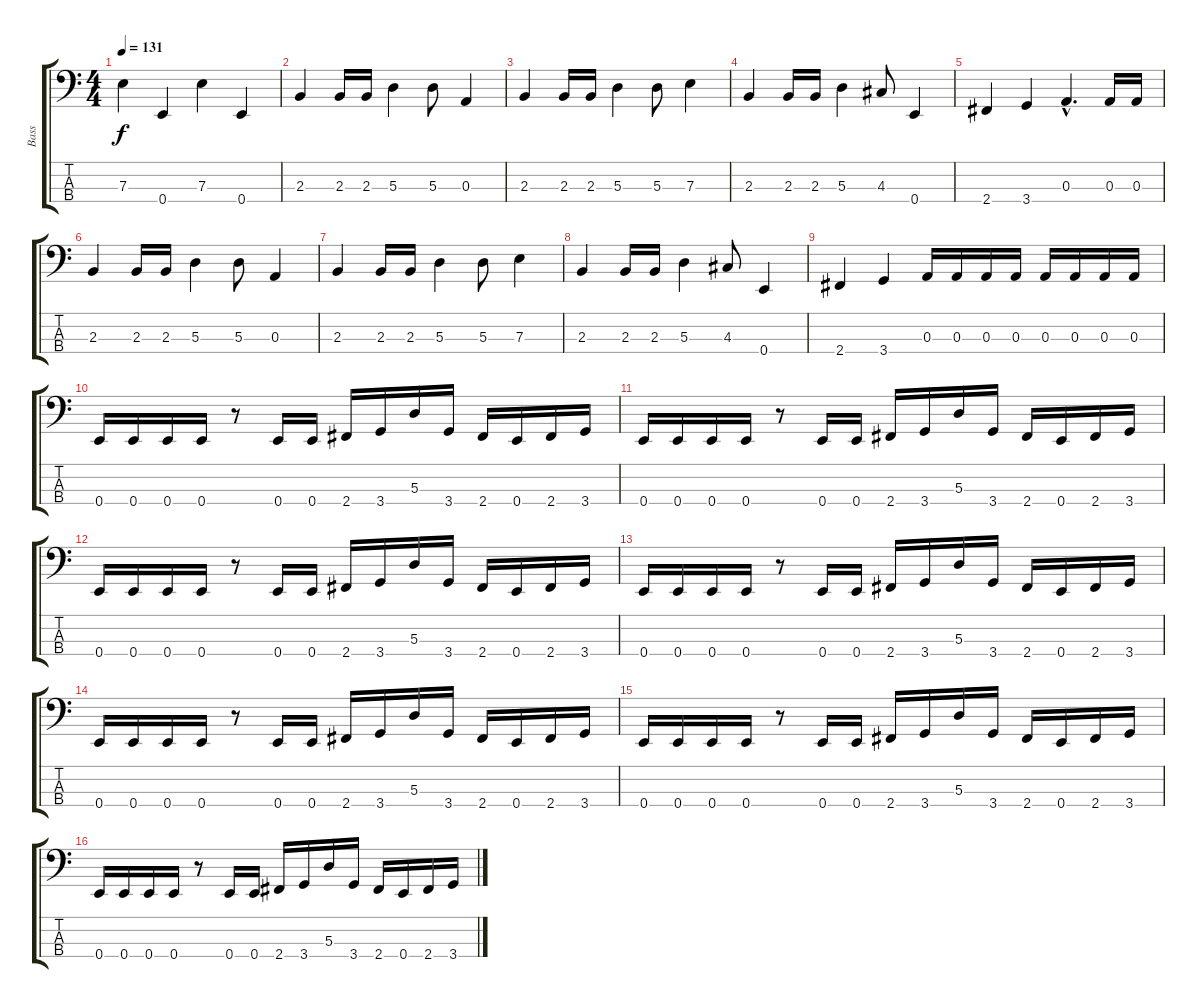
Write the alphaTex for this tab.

\track ("Bass" "Bass") {instrument electricbassfinger}
\staff {score tabs}
\tuning (G2 D2 A1 E1) {hide}
\ts (4 4)
\tempo 131
\clef f4
\ks c
7.3.4{dy f} 0.4.4 7.3.4 0.4.4 |
2.3.4 2.3.16 2.3.16 5.3.4 5.3.8 0.3.4 |
2.3.4 2.3.16 2.3.16 5.3.4 5.3.8 7.3.4 |
2.3.4 2.3.16 2.3.16 5.3.4 4.3.8 0.4.4 |
2.4.4 3.4.4 0.3{hac}.4{d} 0.3.16 0.3.16 |
2.3.4 2.3.16 2.3.16 5.3.4 5.3.8 0.3.4 |
2.3.4 2.3.16 2.3.16 5.3.4 5.3.8 7.3.4 |
2.3.4 2.3.16 2.3.16 5.3.4 4.3.8 0.4.4 |
2.4.4 3.4.4 0.3.16 0.3.16 0.3.16 0.3.16 0.3.16 0.3.16 0.3.16 0.3.16 |
0.4.16 0.4.16 0.4.16 0.4.16 r.8 0.4.16 0.4.16 2.4.16 3.4.16 5.3.16 3.4.16 2.4.16 0.4.16 2.4.16 3.4.16 |
0.4.16 0.4.16 0.4.16 0.4.16 r.8 0.4.16 0.4.16 2.4.16 3.4.16 5.3.16 3.4.16 2.4.16 0.4.16 2.4.16 3.4.16 |
0.4.16 0.4.16 0.4.16 0.4.16 r.8 0.4.16 0.4.16 2.4.16 3.4.16 5.3.16 3.4.16 2.4.16 0.4.16 2.4.16 3.4.16 |
0.4.16 0.4.16 0.4.16 0.4.16 r.8 0.4.16 0.4.16 2.4.16 3.4.16 5.3.16 3.4.16 2.4.16 0.4.16 2.4.16 3.4.16 |
0.4.16 0.4.16 0.4.16 0.4.16 r.8 0.4.16 0.4.16 2.4.16 3.4.16 5.3.16 3.4.16 2.4.16 0.4.16 2.4.16 3.4.16 |
0.4.16 0.4.16 0.4.16 0.4.16 r.8 0.4.16 0.4.16 2.4.16 3.4.16 5.3.16 3.4.16 2.4.16 0.4.16 2.4.16 3.4.16 |
0.4.16 0.4.16 0.4.16 0.4.16 r.8 0.4.16 0.4.16 2.4.16 3.4.16 5.3.16 3.4.16 2.4.16 0.4.16 2.4.16 3.4.16
